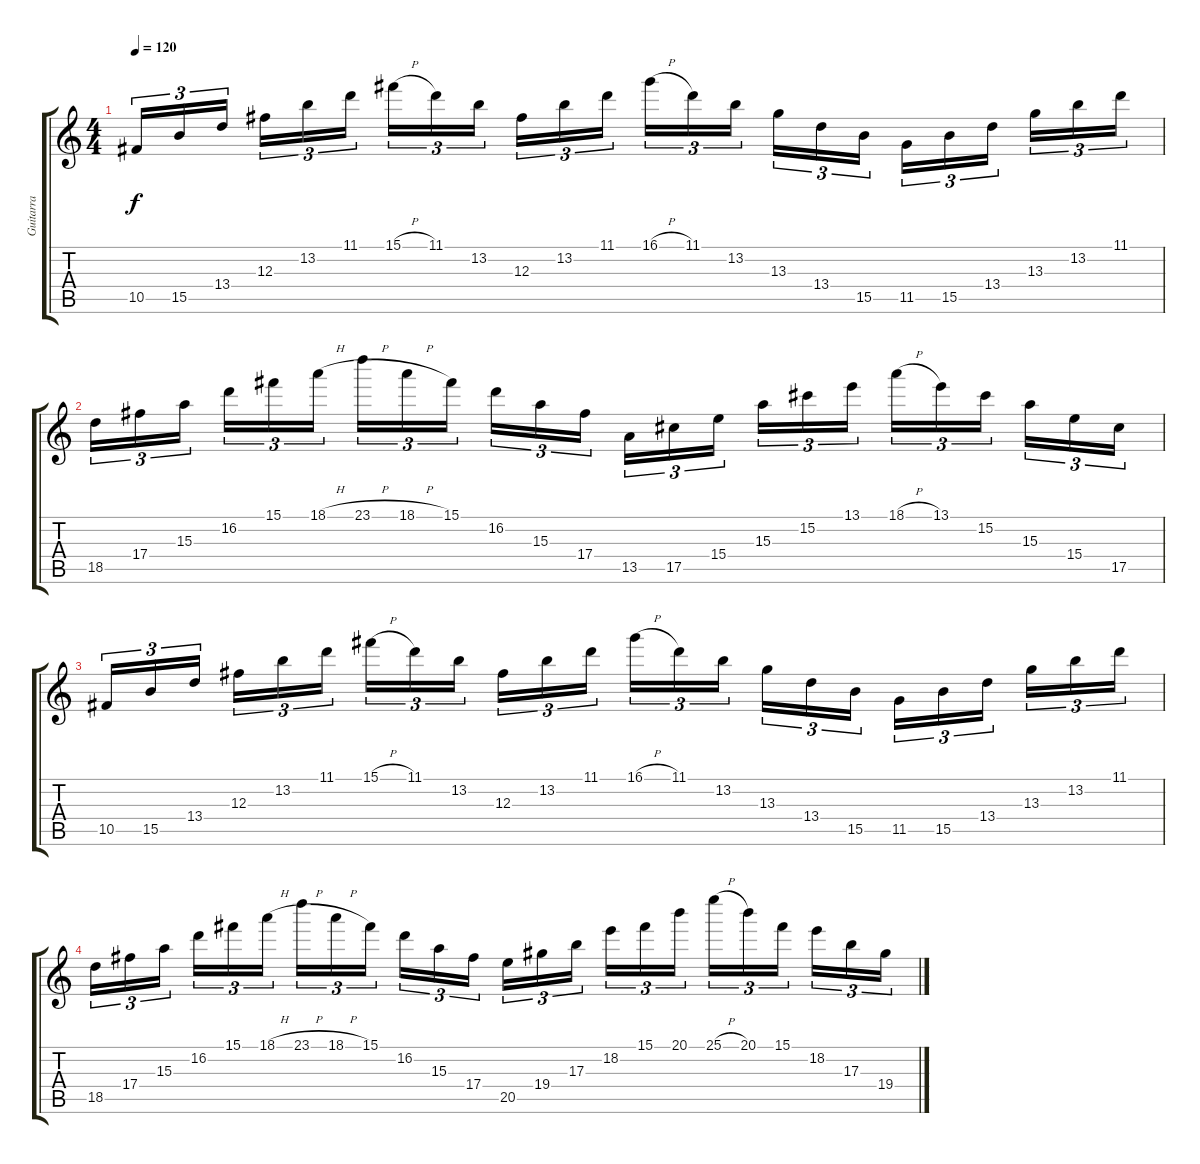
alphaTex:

\track ("Guitarra" "Guitarra") {instrument overdrivenguitar}
\staff {score tabs}
\tuning (Eb4 Bb3 Gb3 Db3 Ab2 Eb2) {hide}
\ts (4 4)
\tempo 120
\clef g2
\ks c
10.5.16{tu (3 2) dy f} 15.5.16{tu (3 2)} 13.4.16{tu (3 2)} 12.3.16{tu (3 2)} 13.2.16{tu (3 2)} 11.1.16{tu (3 2)} 15.1{h}.16{tu (3 2)} 11.1.16{tu (3 2)} 13.2.16{tu (3 2)} 12.3.16{tu (3 2)} 13.2.16{tu (3 2)} 11.1.16{tu (3 2)} 16.1{h}.16{tu (3 2)} 11.1.16{tu (3 2)} 13.2.16{tu (3 2)} 13.3.16{tu (3 2)} 13.4.16{tu (3 2)} 15.5.16{tu (3 2)} 11.5.16{tu (3 2)} 15.5.16{tu (3 2)} 13.4.16{tu (3 2)} 13.3.16{tu (3 2)} 13.2.16{tu (3 2)} 11.1.16{tu (3 2)} |
18.5.16{tu (3 2)} 17.4.16{tu (3 2)} 15.3.16{tu (3 2)} 16.2.16{tu (3 2)} 15.1.16{tu (3 2)} 18.1{h}.16{tu (3 2)} 23.1{h}.16{tu (3 2)} 18.1{h}.16{tu (3 2)} 15.1.16{tu (3 2)} 16.2.16{tu (3 2)} 15.3.16{tu (3 2)} 17.4.16{tu (3 2)} 13.5.16{tu (3 2)} 17.5.16{tu (3 2)} 15.4.16{tu (3 2)} 15.3.16{tu (3 2)} 15.2.16{tu (3 2)} 13.1.16{tu (3 2)} 18.1{h}.16{tu (3 2)} 13.1.16{tu (3 2)} 15.2.16{tu (3 2)} 15.3.16{tu (3 2)} 15.4.16{tu (3 2)} 17.5.16{tu (3 2)} |
10.5.16{tu (3 2)} 15.5.16{tu (3 2)} 13.4.16{tu (3 2)} 12.3.16{tu (3 2)} 13.2.16{tu (3 2)} 11.1.16{tu (3 2)} 15.1{h}.16{tu (3 2)} 11.1.16{tu (3 2)} 13.2.16{tu (3 2)} 12.3.16{tu (3 2)} 13.2.16{tu (3 2)} 11.1.16{tu (3 2)} 16.1{h}.16{tu (3 2)} 11.1.16{tu (3 2)} 13.2.16{tu (3 2)} 13.3.16{tu (3 2)} 13.4.16{tu (3 2)} 15.5.16{tu (3 2)} 11.5.16{tu (3 2)} 15.5.16{tu (3 2)} 13.4.16{tu (3 2)} 13.3.16{tu (3 2)} 13.2.16{tu (3 2)} 11.1.16{tu (3 2)} |
18.5.16{tu (3 2)} 17.4.16{tu (3 2)} 15.3.16{tu (3 2)} 16.2.16{tu (3 2)} 15.1.16{tu (3 2)} 18.1{h}.16{tu (3 2)} 23.1{h}.16{tu (3 2)} 18.1{h}.16{tu (3 2)} 15.1.16{tu (3 2)} 16.2.16{tu (3 2)} 15.3.16{tu (3 2)} 17.4.16{tu (3 2)} 20.5.16{tu (3 2)} 19.4.16{tu (3 2)} 17.3.16{tu (3 2)} 18.2.16{tu (3 2)} 15.1.16{tu (3 2)} 20.1.16{tu (3 2)} 25.1{h}.16{tu (3 2)} 20.1.16{tu (3 2)} 15.1.16{tu (3 2)} 18.2.16{tu (3 2)} 17.3.16{tu (3 2)} 19.4.16{tu (3 2)}
